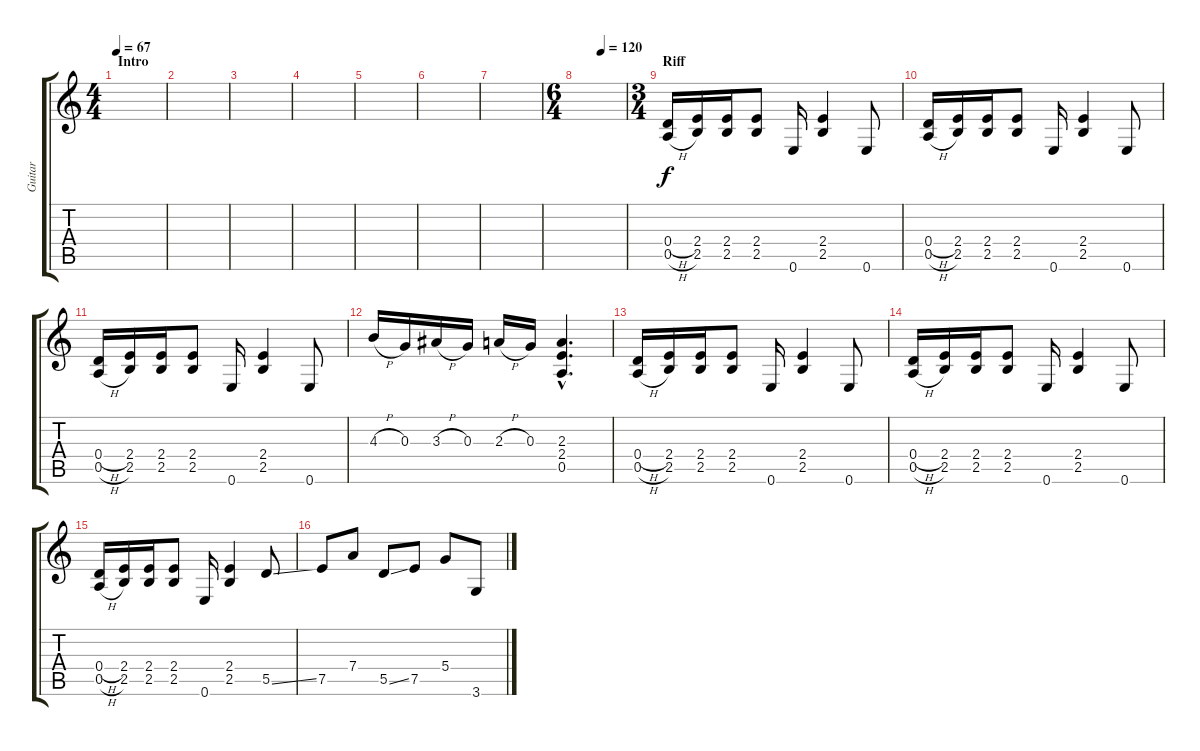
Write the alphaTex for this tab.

\track ("Guitar" "Guitar") {instrument distortionguitar}
\staff {score tabs}
\tuning (E4 B3 G3 D3 A2 E2) {hide}
\ts (4 4)
\section ("" "Intro")
\tempo 67
\clef g2
\ks c
|
|
|
|
|
|
|
\ts (6 4)
\tempo (120 0.5)
|
\ts (3 4)
\section ("" "Riff")
(0.4{h} 0.5{h}).16 (2.4 2.5).16 (2.4 2.5).16 (2.4 2.5).8 0.6.16 (2.4 2.5).4 0.6.8 |
(0.4{h} 0.5{h}).16 (2.4 2.5).16 (2.4 2.5).16 (2.4 2.5).8 0.6.16 (2.4 2.5).4 0.6.8 |
(0.4{h} 0.5{h}).16 (2.4 2.5).16 (2.4 2.5).16 (2.4 2.5).8 0.6.16 (2.4 2.5).4 0.6.8 |
4.3{h}.16 0.3.16 3.3{h}.16 0.3.16 2.3{h}.16 0.3.16 (2.3{hac} 2.4{hac} 0.5{hac}).4{d} |
(0.4{h} 0.5{h}).16 (2.4 2.5).16 (2.4 2.5).16 (2.4 2.5).8 0.6.16 (2.4 2.5).4 0.6.8 |
(0.4{h} 0.5{h}).16 (2.4 2.5).16 (2.4 2.5).16 (2.4 2.5).8 0.6.16 (2.4 2.5).4 0.6.8 |
(0.4{h} 0.5{h}).16 (2.4 2.5).16 (2.4 2.5).16 (2.4 2.5).8 0.6.16 (2.4 2.5).4 5.5{ss}.8 |
7.5.8 7.4.8 5.5{ss}.8 7.5.8 5.4.8 3.6.8
